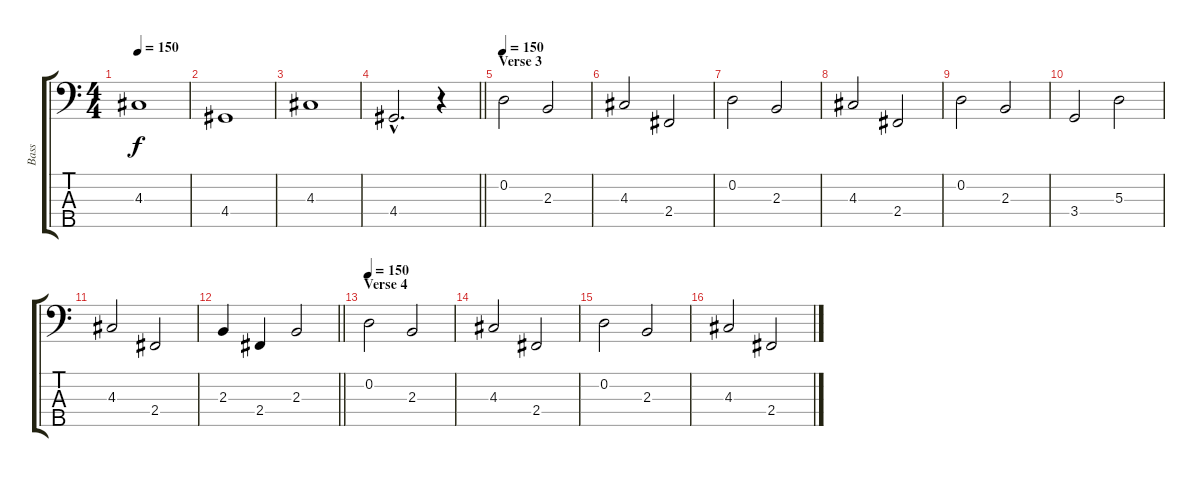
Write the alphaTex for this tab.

\track ("Bass" "Bass") {instrument electricbasspick}
\staff {score tabs}
\tuning (G2 D2 A1 E1 B0) {hide}
\ts (4 4)
\tempo 150
\clef f4
\ks c
4.3.1{dy f} |
4.4.1 |
4.3.1 |
\barLineRight lightlight
4.4{hac}.2{d} r.4 |
\section ("" "Verse 3")
\tempo 150
0.2.2 2.3.2 |
4.3.2 2.4.2 |
0.2.2 2.3.2 |
4.3.2 2.4.2 |
0.2.2 2.3.2 |
3.4.2 5.3.2 |
4.3.2 2.4.2 |
\barLineRight lightlight
2.3.4 2.4.4 2.3.2 |
\section ("" "Verse 4")
\tempo 150
0.2.2 2.3.2 |
4.3.2 2.4.2 |
0.2.2 2.3.2 |
4.3.2 2.4.2
